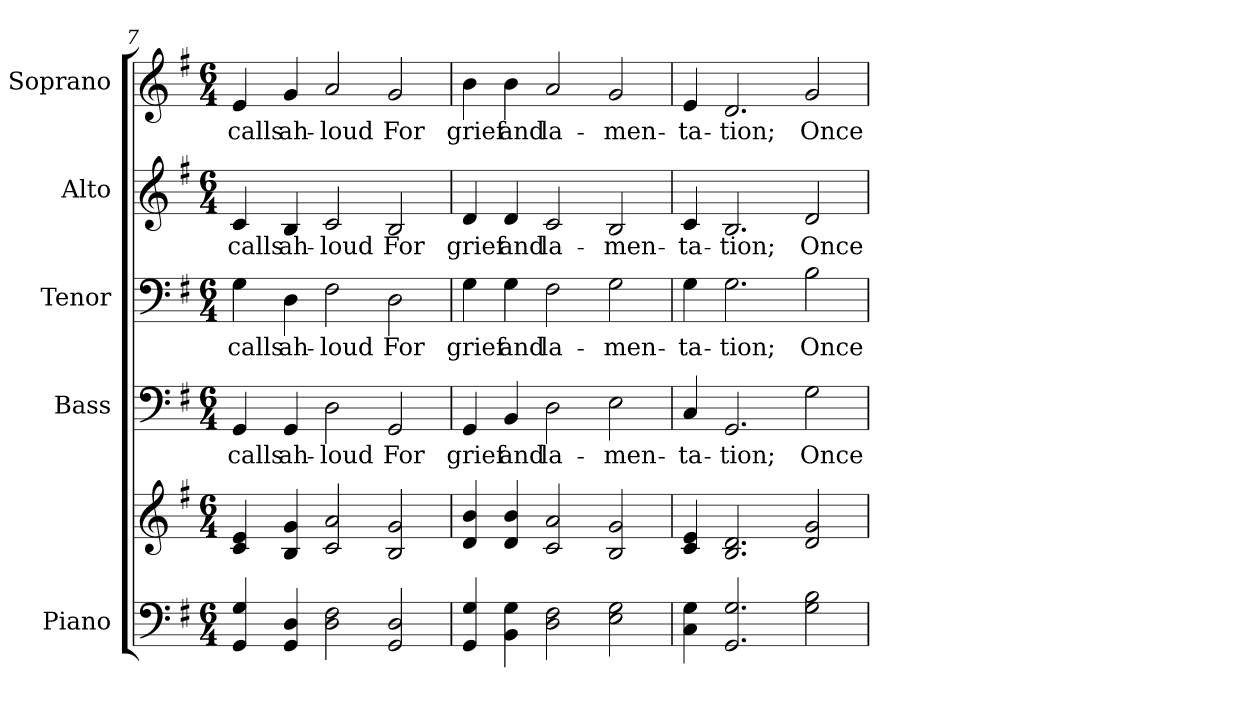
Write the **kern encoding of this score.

**kern	**kern	**kern	**text	**kern	**text	**kern	**text	**kern	**text
*part5	*part5	*part4	*part4	*part3	*part3	*part2	*part2	*part1	*part1
*staff6	*staff5	*staff4	*staff4	*staff3	*staff3	*staff2	*staff2	*staff1	*staff1
*I"Piano	*	*I"Bass	*	*I"Tenor	*	*I"Alto	*	*I"Soprano	*
*I'Pno.	*	*I'B.	*	*I'T.	*	*I'A.	*	*I'S.	*
!!LO:PB:g=z
*clefF4	*clefG2	*clefF4	*	*clefF4	*	*clefG2	*	*clefG2	*
*k[f#]	*k[f#]	*k[f#]	*	*k[f#]	*	*k[f#]	*	*k[f#]	*
*G:	*G:	*G:	*	*G:	*	*G:	*	*G:	*
*M6/4	*M6/4	*M6/4	*	*M6/4	*	*M6/4	*	*M6/4	*
=7	=7	=7	=7	=7	=7	=7	=7	=7	=7
!	!	!	!LO:LY:b:color=#000000	!	!	!	!	!	!
!	!	!	!	!	!LO:LY:b:color=#000000	!	!	!	!
!	!	!	!	!	!	!	!LO:LY:b:color=#000000	!	!
!	!	!	!	!	!	!	!	!	!LO:LY:b:color=#000000
4GGi/ 4Gi	4ci/ 4ei	4GGi/	calls	4Gi\	calls	4ci/	calls	4ei/	calls
!	!	!	!LO:LY:b:color=#000000	!	!	!	!	!	!
!	!	!	!	!	!LO:LY:b:color=#000000	!	!	!	!
!	!	!	!	!	!	!	!LO:LY:b:color=#000000	!	!
!	!	!	!	!	!	!	!	!	!LO:LY:b:color=#000000
4GGi/ 4Di	4Bi/ 4gi	4GGi/	ah-	4Di\	ah-	4Bi/	ah-	4gi/	ah-
!	!	!	!LO:LY:b:color=#000000	!	!	!	!	!	!
!	!	!	!	!	!LO:LY:b:color=#000000	!	!	!	!
!	!	!	!	!	!	!	!LO:LY:b:color=#000000	!	!
!	!	!	!	!	!	!	!	!	!LO:LY:b:color=#000000
2Di\ 2F#i	2ci/ 2ai	2Di\	-loud	2F#i\	-loud	2ci/	-loud	2ai/	-loud
!	!	!	!LO:LY:b:color=#000000	!	!	!	!	!	!
!	!	!	!	!	!LO:LY:b:color=#000000	!	!	!	!
!	!	!	!	!	!	!	!LO:LY:b:color=#000000	!	!
!	!	!	!	!	!	!	!	!	!LO:LY:b:color=#000000
2GGi/ 2Di	2Bi/ 2gi	2GGi/	For	2Di\	For	2Bi/	For	2gi/	For
=8	=8	=8	=8	=8	=8	=8	=8	=8	=8
!	!	!	!LO:LY:b:color=#000000	!	!	!	!	!	!
!	!	!	!	!	!LO:LY:b:color=#000000	!	!	!	!
!	!	!	!	!	!	!	!LO:LY:b:color=#000000	!	!
!	!	!	!	!	!	!	!	!	!LO:LY:b:color=#000000
4GGi/ 4Gi	4di/ 4bi	4GGi/	grief	4Gi\	grief	4di/	grief	4bi\	grief
!	!	!	!LO:LY:b:color=#000000	!	!	!	!	!	!
!	!	!	!	!	!LO:LY:b:color=#000000	!	!	!	!
!	!	!	!	!	!	!	!LO:LY:b:color=#000000	!	!
!	!	!	!	!	!	!	!	!	!LO:LY:b:color=#000000
4BBi\ 4Gi	4di/ 4bi	4BBi/	and	4Gi\	and	4di/	and	4bi\	and
!	!	!	!LO:LY:b:color=#000000	!	!	!	!	!	!
!	!	!	!	!	!LO:LY:b:color=#000000	!	!	!	!
!	!	!	!	!	!	!	!LO:LY:b:color=#000000	!	!
!	!	!	!	!	!	!	!	!	!LO:LY:b:color=#000000
2Di\ 2F#i	2ci/ 2ai	2Di\	la-	2F#i\	la-	2ci/	la-	2ai/	la-
!	!	!	!LO:LY:b:color=#000000	!	!	!	!	!	!
!	!	!	!	!	!LO:LY:b:color=#000000	!	!	!	!
!	!	!	!	!	!	!	!LO:LY:b:color=#000000	!	!
!	!	!	!	!	!	!	!	!	!LO:LY:b:color=#000000
2Ei\ 2Gi	2Bi/ 2gi	2Ei\	-men-	2Gi\	-men-	2Bi/	-men-	2gi/	-men-
!!LO:PB:g=z
=9	=9	=9	=9	=9	=9	=9	=9	=9	=9
!	!	!	!LO:LY:b:color=#000000	!	!	!	!	!	!
!	!	!	!	!	!LO:LY:b:color=#000000	!	!	!	!
!	!	!	!	!	!	!	!LO:LY:b:color=#000000	!	!
!	!	!	!	!	!	!	!	!	!LO:LY:b:color=#000000
4Ci\ 4Gi	4ci/ 4ei	4Ci/	-ta-	4Gi\	-ta-	4ci/	-ta-	4ei/	-ta-
!	!	!	!LO:LY:b:color=#000000	!	!	!	!	!	!
!	!	!	!	!	!LO:LY:b:color=#000000	!	!	!	!
!	!	!	!	!	!	!	!LO:LY:b:color=#000000	!	!
!	!	!	!	!	!	!	!	!	!LO:LY:b:color=#000000
2.GGi/ 2.Gi	2.Bi/ 2.di	2.GGi/	-tion;	2.Gi\	-tion;	2.Bi/	-tion;	2.di/	-tion;
!	!	!	!LO:LY:b:color=#000000	!	!	!	!	!	!
!	!	!	!	!	!LO:LY:b:color=#000000	!	!	!	!
!	!	!	!	!	!	!	!LO:LY:b:color=#000000	!	!
!	!	!	!	!	!	!	!	!	!LO:LY:b:color=#000000
2Gi\ 2Bi	2di/ 2gi	2Gi\	Once	2Bi\	Once	2di/	Once	2gi/	Once
=	=	=	=	=	=	=	=	=	=
*-	*-	*-	*-	*-	*-	*-	*-	*-	*-
